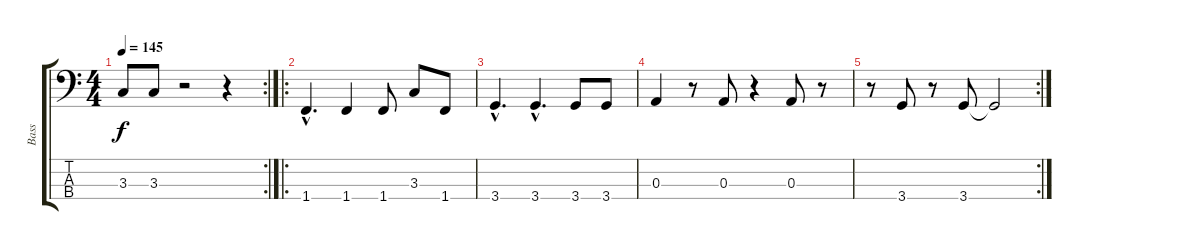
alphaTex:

\track ("Bass" "Bass") {instrument electricbassfinger}
\staff {score tabs}
\tuning (G2 D2 A1 E1) {hide}
\rc 2
\ts (4 4)
\tempo 145
\clef f4
\ks c
3.3.8{dy f} 3.3.8 r.2 r.4 |
\ro
1.4{hac}.4{d} 1.4.4 1.4.8 3.3.8 1.4.8 |
3.4{hac}.4{d} 3.4{hac}.4{d} 3.4.8 3.4.8 |
0.3.4 r.8 0.3.8 r.4 0.3.8 r.8 |
\rc 2
r.8 3.4.8 r.8 3.4.8 3.4{t}.2
